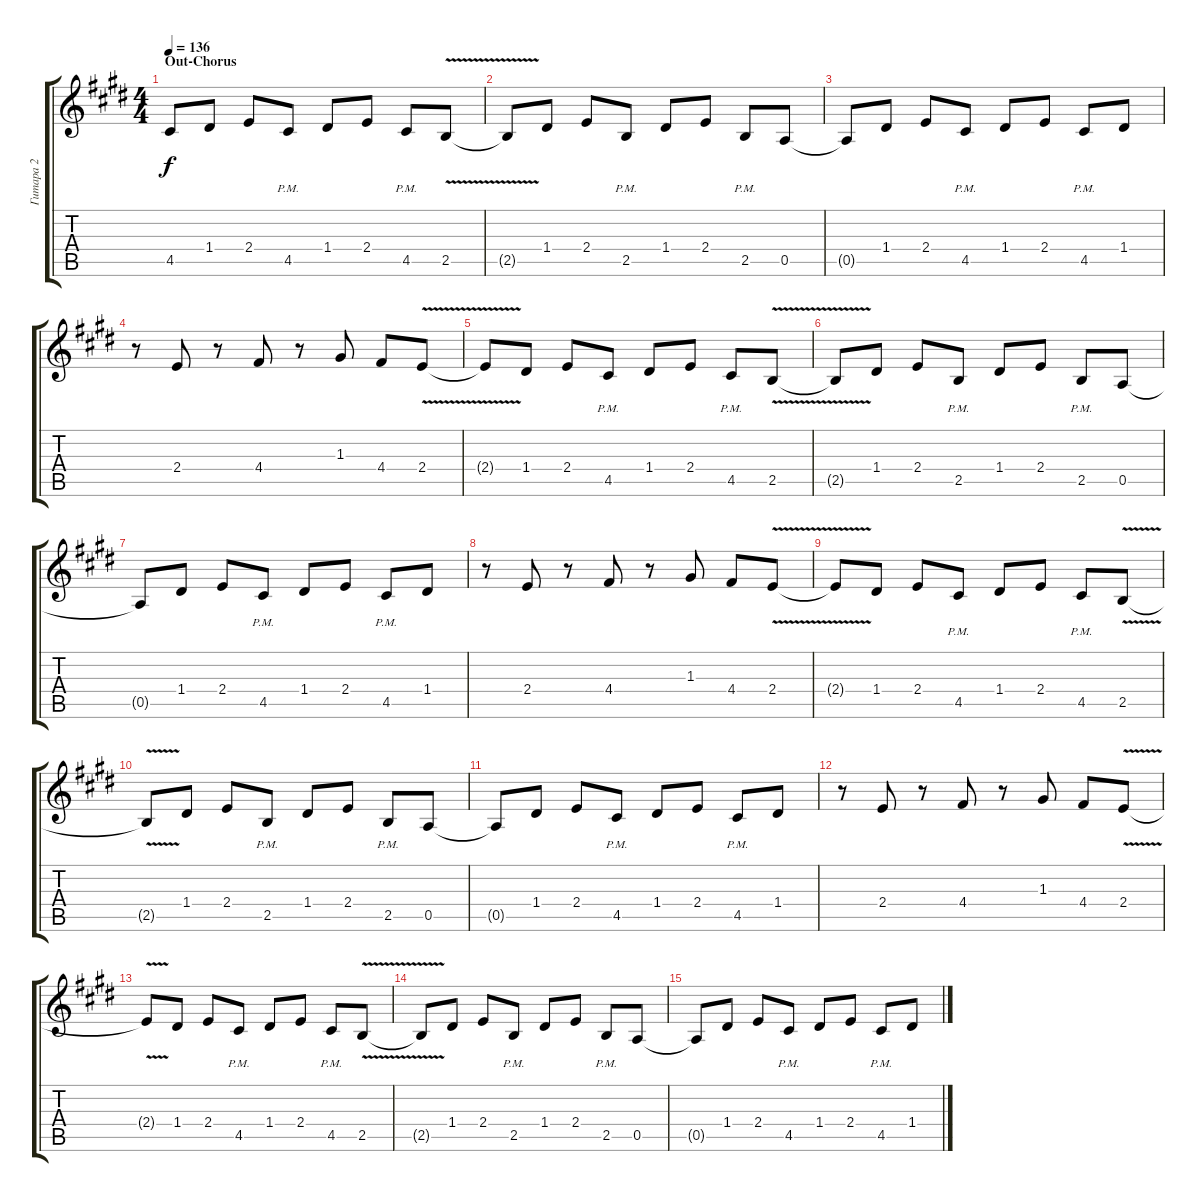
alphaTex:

\track ("Гитара 2" "Гитара 2") {instrument distortionguitar}
\staff {score tabs}
\tuning (E4 B3 G3 D3 A2 E2) {hide}
\ts (4 4)
\section ("" "Out-Chorus")
\tempo 136
\clef g2
\ks c#minor
4.5{t}.8{dy f} 1.4.8 2.4.8 4.5{pm}.8 1.4.8 2.4.8 4.5{pm}.8 2.5{v}.8 |
2.5{t}.8 1.4.8 2.4.8 2.5{pm}.8 1.4.8 2.4.8 2.5{pm}.8 0.5.8 |
0.5{t}.8 1.4.8 2.4.8 4.5{pm}.8 1.4.8 2.4.8 4.5{pm}.8 1.4.8 |
r.8 2.4.8 r.8 4.4.8 r.8 1.3.8 4.4.8 2.4{v}.8 |
2.4{t}.8 1.4.8 2.4.8 4.5{pm}.8 1.4.8 2.4.8 4.5{pm}.8 2.5{v}.8 |
2.5{t}.8 1.4.8 2.4.8 2.5{pm}.8 1.4.8 2.4.8 2.5{pm}.8 0.5.8 |
0.5{t}.8 1.4.8 2.4.8 4.5{pm}.8 1.4.8 2.4.8 4.5{pm}.8 1.4.8 |
r.8 2.4.8 r.8 4.4.8 r.8 1.3.8 4.4.8 2.4{v}.8 |
2.4{t}.8 1.4.8 2.4.8 4.5{pm}.8 1.4.8 2.4.8 4.5{pm}.8 2.5{v}.8 |
2.5{t}.8 1.4.8 2.4.8 2.5{pm}.8 1.4.8 2.4.8 2.5{pm}.8 0.5.8 |
0.5{t}.8 1.4.8 2.4.8 4.5{pm}.8 1.4.8 2.4.8 4.5{pm}.8 1.4.8 |
r.8 2.4.8 r.8 4.4.8 r.8 1.3.8 4.4.8 2.4{v}.8 |
2.4{t}.8 1.4.8 2.4.8 4.5{pm}.8 1.4.8 2.4.8 4.5{pm}.8 2.5{v}.8 |
2.5{t}.8 1.4.8 2.4.8 2.5{pm}.8 1.4.8 2.4.8 2.5{pm}.8 0.5.8 |
0.5{t}.8 1.4.8 2.4.8 4.5{pm}.8 1.4.8 2.4.8 4.5{pm}.8 1.4.8
